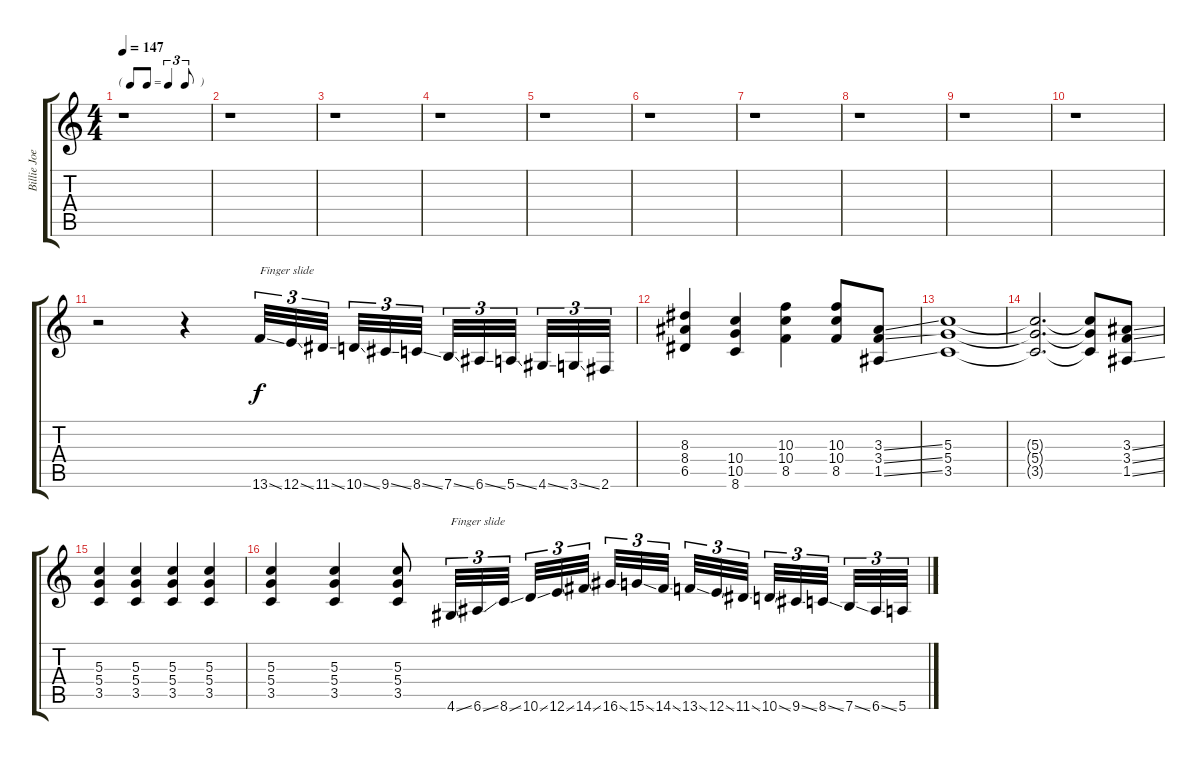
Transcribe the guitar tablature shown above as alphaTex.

\track ("Billie Joe Armstrong - Main" "Billie Joe") {instrument distortionguitar}
\staff {score tabs}
\tuning (E4 B3 G3 D3 A2 E2) {hide}
\ts (4 4)
\tf triplet8th
\tempo 147
\clef g2
\ks c
r.1{dy f} |
r.1 |
r.1 |
r.1 |
r.1 |
r.1 |
r.1 |
r.1 |
r.1 |
r.1 |
r.2 r.4 13.6{ss}.32{tu (3 2) txt "Finger slide"} 12.6{ss}.32{tu (3 2)} 11.6{ss}.32{tu (3 2)} 10.6{ss}.32{tu (3 2)} 9.6{ss}.32{tu (3 2)} 8.6{ss}.32{tu (3 2)} 7.6{ss}.32{tu (3 2)} 6.6{ss}.32{tu (3 2)} 5.6{ss}.32{tu (3 2)} 4.6{ss}.32{tu (3 2)} 3.6{ss}.32{tu (3 2)} 2.6.32{tu (3 2)} |
(8.3 8.4 6.5).4 (10.4 10.5 8.6).4 (10.3 10.4 8.5).4 (10.3 10.4 8.5).8 (3.3{ss} 3.4{ss} 1.5{ss}).8 |
(5.3 5.4 3.5).1 |
(5.3{t} 5.4{t} 3.5{t}).2{d} (5.3{t} 5.4{t} 3.5{t}).8 (3.3{ss} 3.4{ss} 1.5{ss}).8 |
(5.3 5.4 3.5).4 (5.3 5.4 3.5).4 (5.3 5.4 3.5).4 (5.3 5.4 3.5).4 |
(5.3 5.4 3.5).4 (5.3 5.4 3.5).4 (5.3 5.4 3.5).8 4.6{ss}.32{tu (3 2) txt "Finger slide"} 6.6{ss}.32{tu (3 2)} 8.6{ss}.32{tu (3 2)} 10.6{ss}.32{tu (3 2)} 12.6{ss}.32{tu (3 2)} 14.6{ss}.32{tu (3 2)} 16.6{ss}.32{tu (3 2)} 15.6{ss}.32{tu (3 2)} 14.6{ss}.32{tu (3 2)} 13.6{ss}.32{tu (3 2)} 12.6{ss}.32{tu (3 2)} 11.6{ss}.32{tu (3 2)} 10.6{ss}.32{tu (3 2)} 9.6{ss}.32{tu (3 2)} 8.6{ss}.32{tu (3 2)} 7.6{ss}.32{tu (3 2)} 6.6{ss}.32{tu (3 2)} 5.6.32{tu (3 2)}
